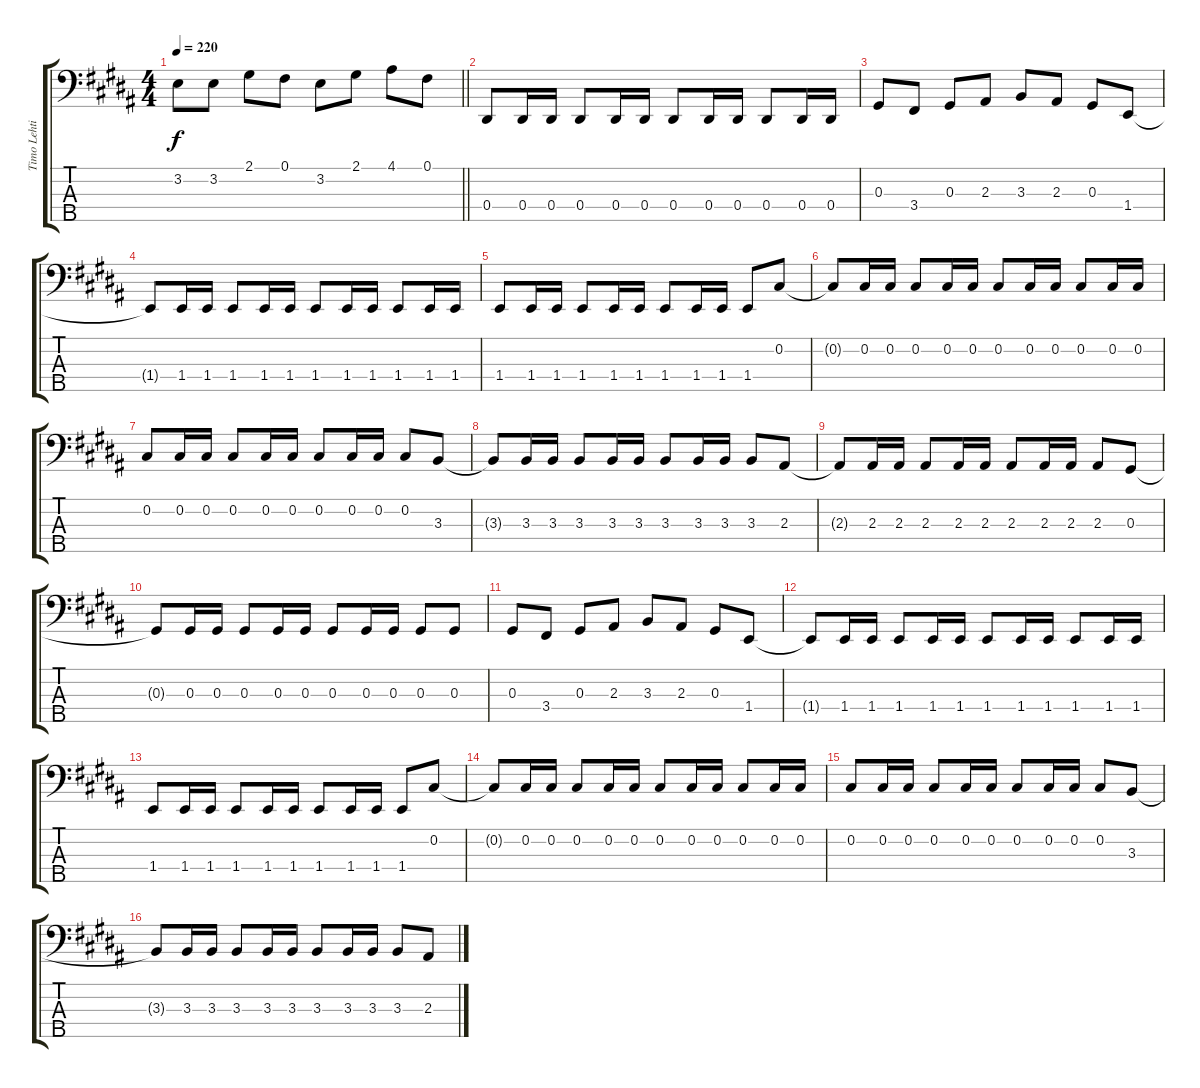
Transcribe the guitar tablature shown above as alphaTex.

\track ("Timo Lehtinen" "Timo Lehti") {instrument electricbassfinger}
\staff {score tabs}
\tuning (Gb2 Db2 Ab1 Eb1 Bb0) {hide}
\ts (4 4)
\tempo 220
\clef f4
\barLineRight lightlight
\ks b
3.2{t}.8{dy f} 3.2.8 2.1.8 0.1.8 3.2.8 2.1.8 4.1.8 0.1.8 |
0.4.8 0.4.16 0.4.16 0.4.8 0.4.16 0.4.16 0.4.8 0.4.16 0.4.16 0.4.8 0.4.16 0.4.16 |
0.3.8 3.4.8 0.3.8 2.3.8 3.3.8 2.3.8 0.3.8 1.4.8 |
1.4{t}.8 1.4.16 1.4.16 1.4.8 1.4.16 1.4.16 1.4.8 1.4.16 1.4.16 1.4.8 1.4.16 1.4.16 |
1.4.8 1.4.16 1.4.16 1.4.8 1.4.16 1.4.16 1.4.8 1.4.16 1.4.16 1.4.8 0.2.8 |
0.2{t}.8 0.2.16 0.2.16 0.2.8 0.2.16 0.2.16 0.2.8 0.2.16 0.2.16 0.2.8 0.2.16 0.2.16 |
0.2.8 0.2.16 0.2.16 0.2.8 0.2.16 0.2.16 0.2.8 0.2.16 0.2.16 0.2.8 3.3.8 |
3.3{t}.8 3.3.16 3.3.16 3.3.8 3.3.16 3.3.16 3.3.8 3.3.16 3.3.16 3.3.8 2.3.8 |
2.3{t}.8 2.3.16 2.3.16 2.3.8 2.3.16 2.3.16 2.3.8 2.3.16 2.3.16 2.3.8 0.3.8 |
0.3{t}.8 0.3.16 0.3.16 0.3.8 0.3.16 0.3.16 0.3.8 0.3.16 0.3.16 0.3.8 0.3.8 |
0.3.8 3.4.8 0.3.8 2.3.8 3.3.8 2.3.8 0.3.8 1.4.8 |
1.4{t}.8 1.4.16 1.4.16 1.4.8 1.4.16 1.4.16 1.4.8 1.4.16 1.4.16 1.4.8 1.4.16 1.4.16 |
1.4.8 1.4.16 1.4.16 1.4.8 1.4.16 1.4.16 1.4.8 1.4.16 1.4.16 1.4.8 0.2.8 |
0.2{t}.8 0.2.16 0.2.16 0.2.8 0.2.16 0.2.16 0.2.8 0.2.16 0.2.16 0.2.8 0.2.16 0.2.16 |
0.2.8 0.2.16 0.2.16 0.2.8 0.2.16 0.2.16 0.2.8 0.2.16 0.2.16 0.2.8 3.3.8 |
3.3{t}.8 3.3.16 3.3.16 3.3.8 3.3.16 3.3.16 3.3.8 3.3.16 3.3.16 3.3.8 2.3.8
